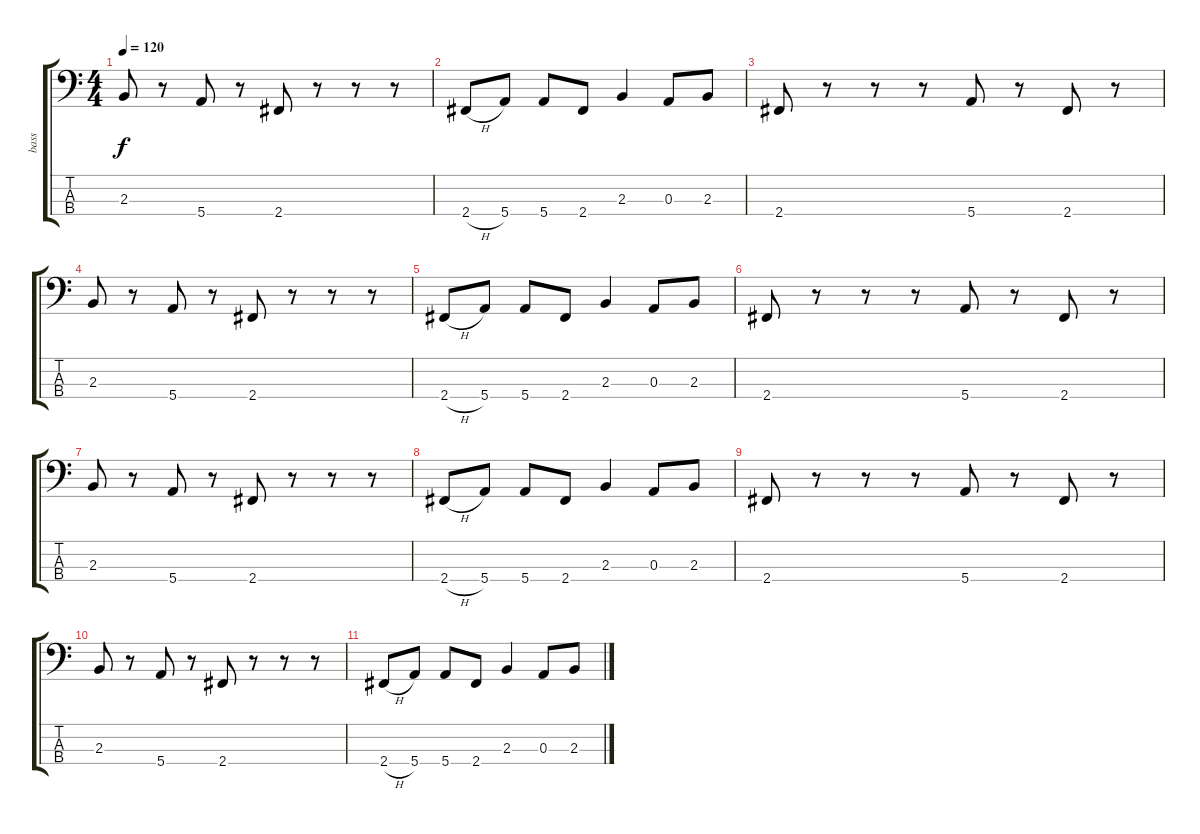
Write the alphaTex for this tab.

\track ("bass" "bass") {instrument acousticguitarnylon}
\staff {score tabs}
\tuning (G2 D2 A1 E1) {hide}
\ts (4 4)
\tempo 120
\clef f4
\ks c
2.3.8{dy f} r.8 5.4.8 r.8 2.4.8 r.8 r.8 r.8 |
2.4{h}.8 5.4.8 5.4.8 2.4.8 2.3.4 0.3.8 2.3.8 |
2.4.8 r.8 r.8 r.8 5.4.8 r.8 2.4.8 r.8 |
2.3.8 r.8 5.4.8 r.8 2.4.8 r.8 r.8 r.8 |
2.4{h}.8 5.4.8 5.4.8 2.4.8 2.3.4 0.3.8 2.3.8 |
2.4.8 r.8 r.8 r.8 5.4.8 r.8 2.4.8 r.8 |
2.3.8 r.8 5.4.8 r.8 2.4.8 r.8 r.8 r.8 |
2.4{h}.8 5.4.8 5.4.8 2.4.8 2.3.4 0.3.8 2.3.8 |
2.4.8 r.8 r.8 r.8 5.4.8 r.8 2.4.8 r.8 |
2.3.8 r.8 5.4.8 r.8 2.4.8 r.8 r.8 r.8 |
2.4{h}.8 5.4.8 5.4.8 2.4.8 2.3.4 0.3.8 2.3.8
